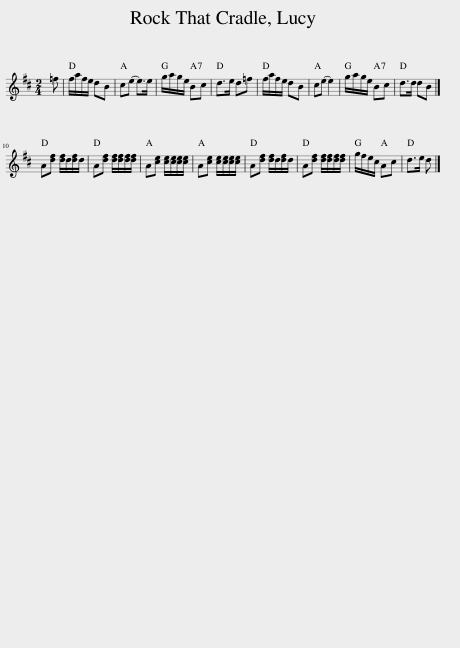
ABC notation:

X:1
L:1/8
M:2/4
I:linebreak $
K:D
V:1 treble
V:1
 =f | f/a/f/e/ dB | c(e e>)e | g/a/g/e/ Bc | d>e d=f | %5
 f/a/f/e/ dB | c(e e2) | g/a/g/e/ Bc | d>d dB |]$ A[df] [df]/d/[df]/d/ | %10
 A[df] [df]/[df]/[df]/[df]/ | A[ce] [ce]/[ce]/[ce]/[ce]/ | A[ce] [ce]/[ce]/[ce]/[ce]/ | A[df] [df]/d/[df]/d/ | A[df] [df]/[df]/[df]/[df]/ | %15
 g/f/e/c/ Ac | d>e d |] %17
